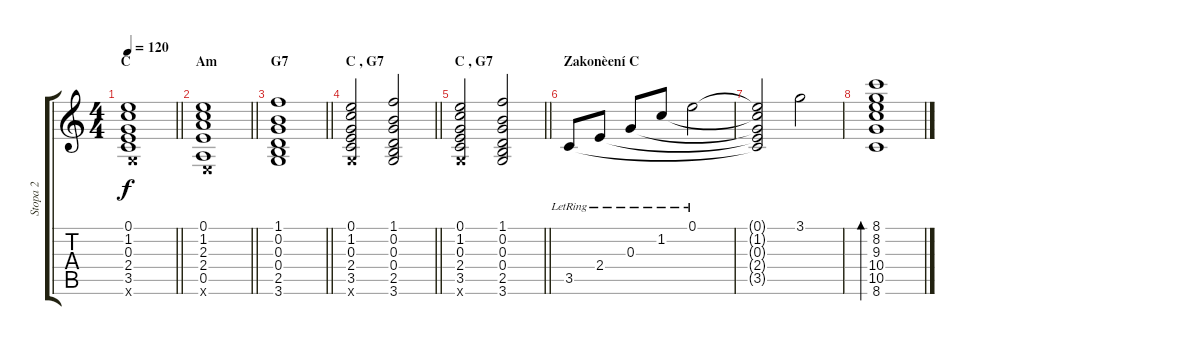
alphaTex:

\track ("Stopa 2" "Stopa 2") {instrument acousticguitarsteel}
\staff {score tabs}
\tuning (E4 B3 G3 D3 A2 E2) {hide}
\ts (4 4)
\section ("" "C")
\tempo 120
\clef g2
\barLineRight lightlight
\ks c
(0.1 1.2 0.3 2.4 3.5 3.6{x}).1{dy f} |
\section ("" "Am")
\barLineRight lightlight
(0.1 1.2 2.3 2.4 0.5 0.6{x}).1 |
\section ("" "G7")
\barLineRight lightlight
(1.1 0.2 0.3 0.4 2.5 3.6).1 |
\section ("" "C , G7")
\barLineRight lightlight
(0.1 1.2 0.3 2.4 3.5 3.6{x}).2 (1.1 0.2 0.3 0.4 2.5 3.6).2 |
\section ("" "C , G7")
\barLineRight lightlight
(0.1 1.2 0.3 2.4 3.5 3.6{x}).2 (1.1 0.2 0.3 0.4 2.5 3.6).2 |
\section ("" "Zakonèení C")
3.5{lr}.8 2.4{lr}.8 0.3{lr}.8 1.2{lr}.8 0.1{lr}.2 |
(0.1{t} 1.2{t} 0.3{t} 2.4{t} 3.5{t}).2 3.1.2 |
(8.1 8.2 9.3 10.4 10.5 8.6).1{bd 240}
